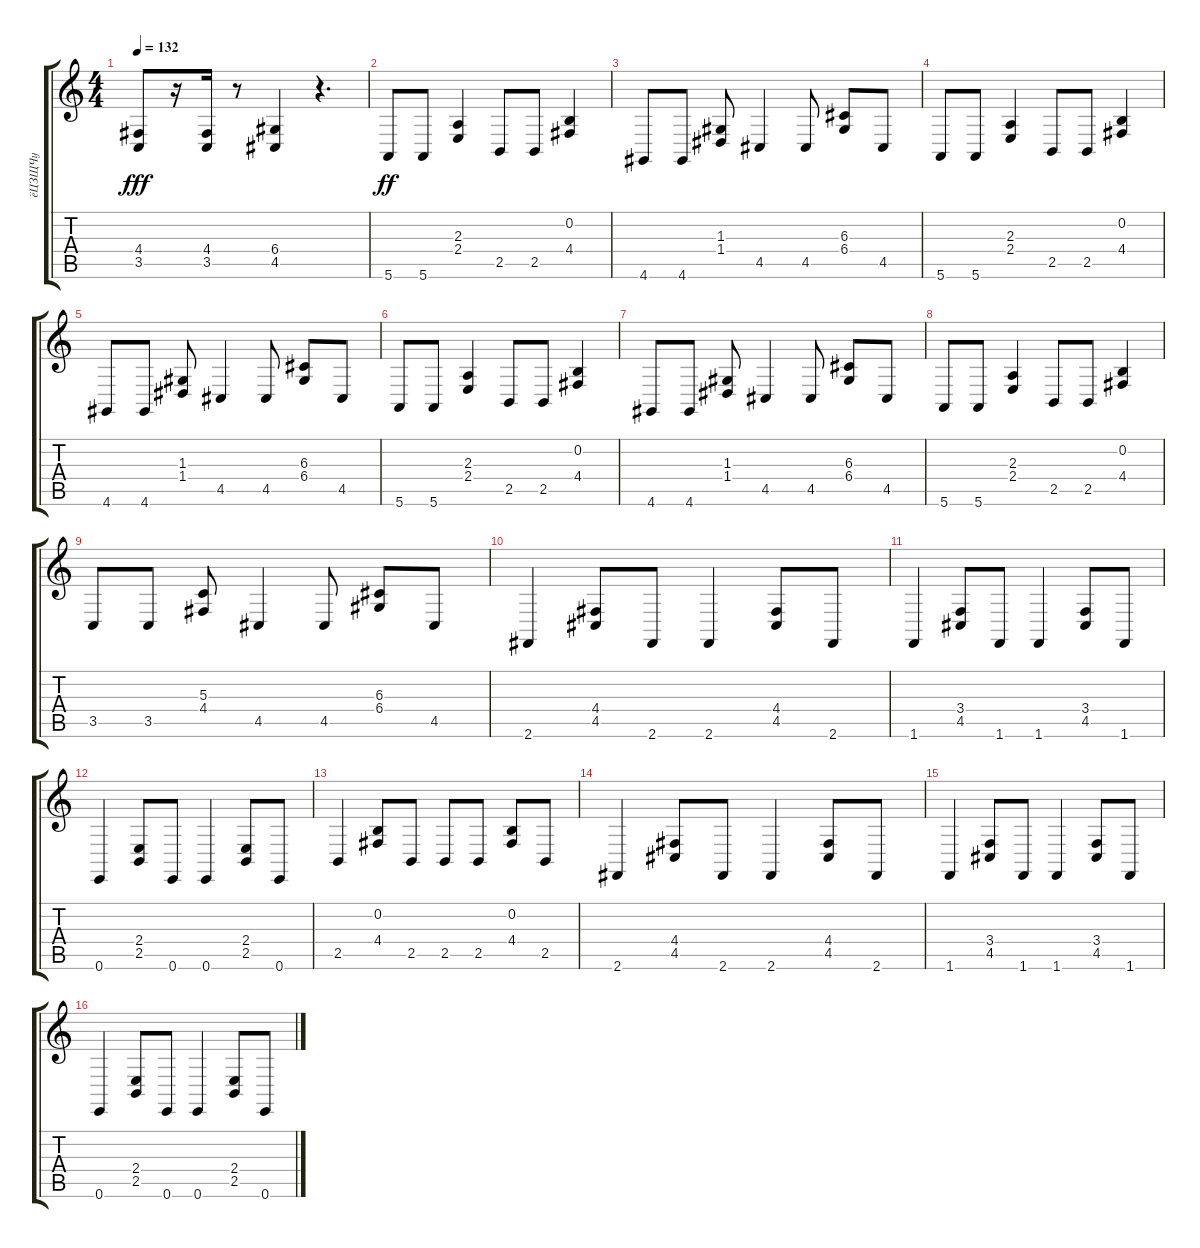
\track ("ёЦЗЩЧу" "ёЦЗЩЧу") {instrument acousticgrandpiano}
\staff {score tabs}
\tuning (E4 B3 G3 D3 A2 E2) {hide}
\ts (4 4)
\tempo 132
\clef g2
\ks c
(4.4 3.5).8{dy fff} r.16 (4.4 3.5).16 r.8 (6.4 4.5).4 r.4{d} |
5.6.8{dy ff} 5.6.8 (2.3 2.4).4 2.5.8 2.5.8 (0.2 4.4).4 |
4.6.8 4.6.8 (1.3 1.4).8 4.5.4 4.5.8 (6.3 6.4).8 4.5.8 |
5.6.8 5.6.8 (2.3 2.4).4 2.5.8 2.5.8 (0.2 4.4).4 |
4.6.8 4.6.8 (1.3 1.4).8 4.5.4 4.5.8 (6.3 6.4).8 4.5.8 |
5.6.8 5.6.8 (2.3 2.4).4 2.5.8 2.5.8 (0.2 4.4).4 |
4.6.8 4.6.8 (1.3 1.4).8 4.5.4 4.5.8 (6.3 6.4).8 4.5.8 |
5.6.8 5.6.8 (2.3 2.4).4 2.5.8 2.5.8 (0.2 4.4).4 |
3.5.8 3.5.8 (5.3 4.4).8 4.5.4 4.5.8 (6.3 6.4).8 4.5.8 |
2.6.4 (4.4 4.5).8 2.6.8 2.6.4 (4.4 4.5).8 2.6.8 |
1.6.4 (3.4 4.5).8 1.6.8 1.6.4 (3.4 4.5).8 1.6.8 |
0.6.4 (2.4 2.5).8 0.6.8 0.6.4 (2.4 2.5).8 0.6.8 |
2.5.4 (0.2 4.4).8 2.5.8 2.5.8 2.5.8 (0.2 4.4).8 2.5.8 |
2.6.4 (4.4 4.5).8 2.6.8 2.6.4 (4.4 4.5).8 2.6.8 |
1.6.4 (3.4 4.5).8 1.6.8 1.6.4 (3.4 4.5).8 1.6.8 |
0.6.4 (2.4 2.5).8 0.6.8 0.6.4 (2.4 2.5).8 0.6.8
